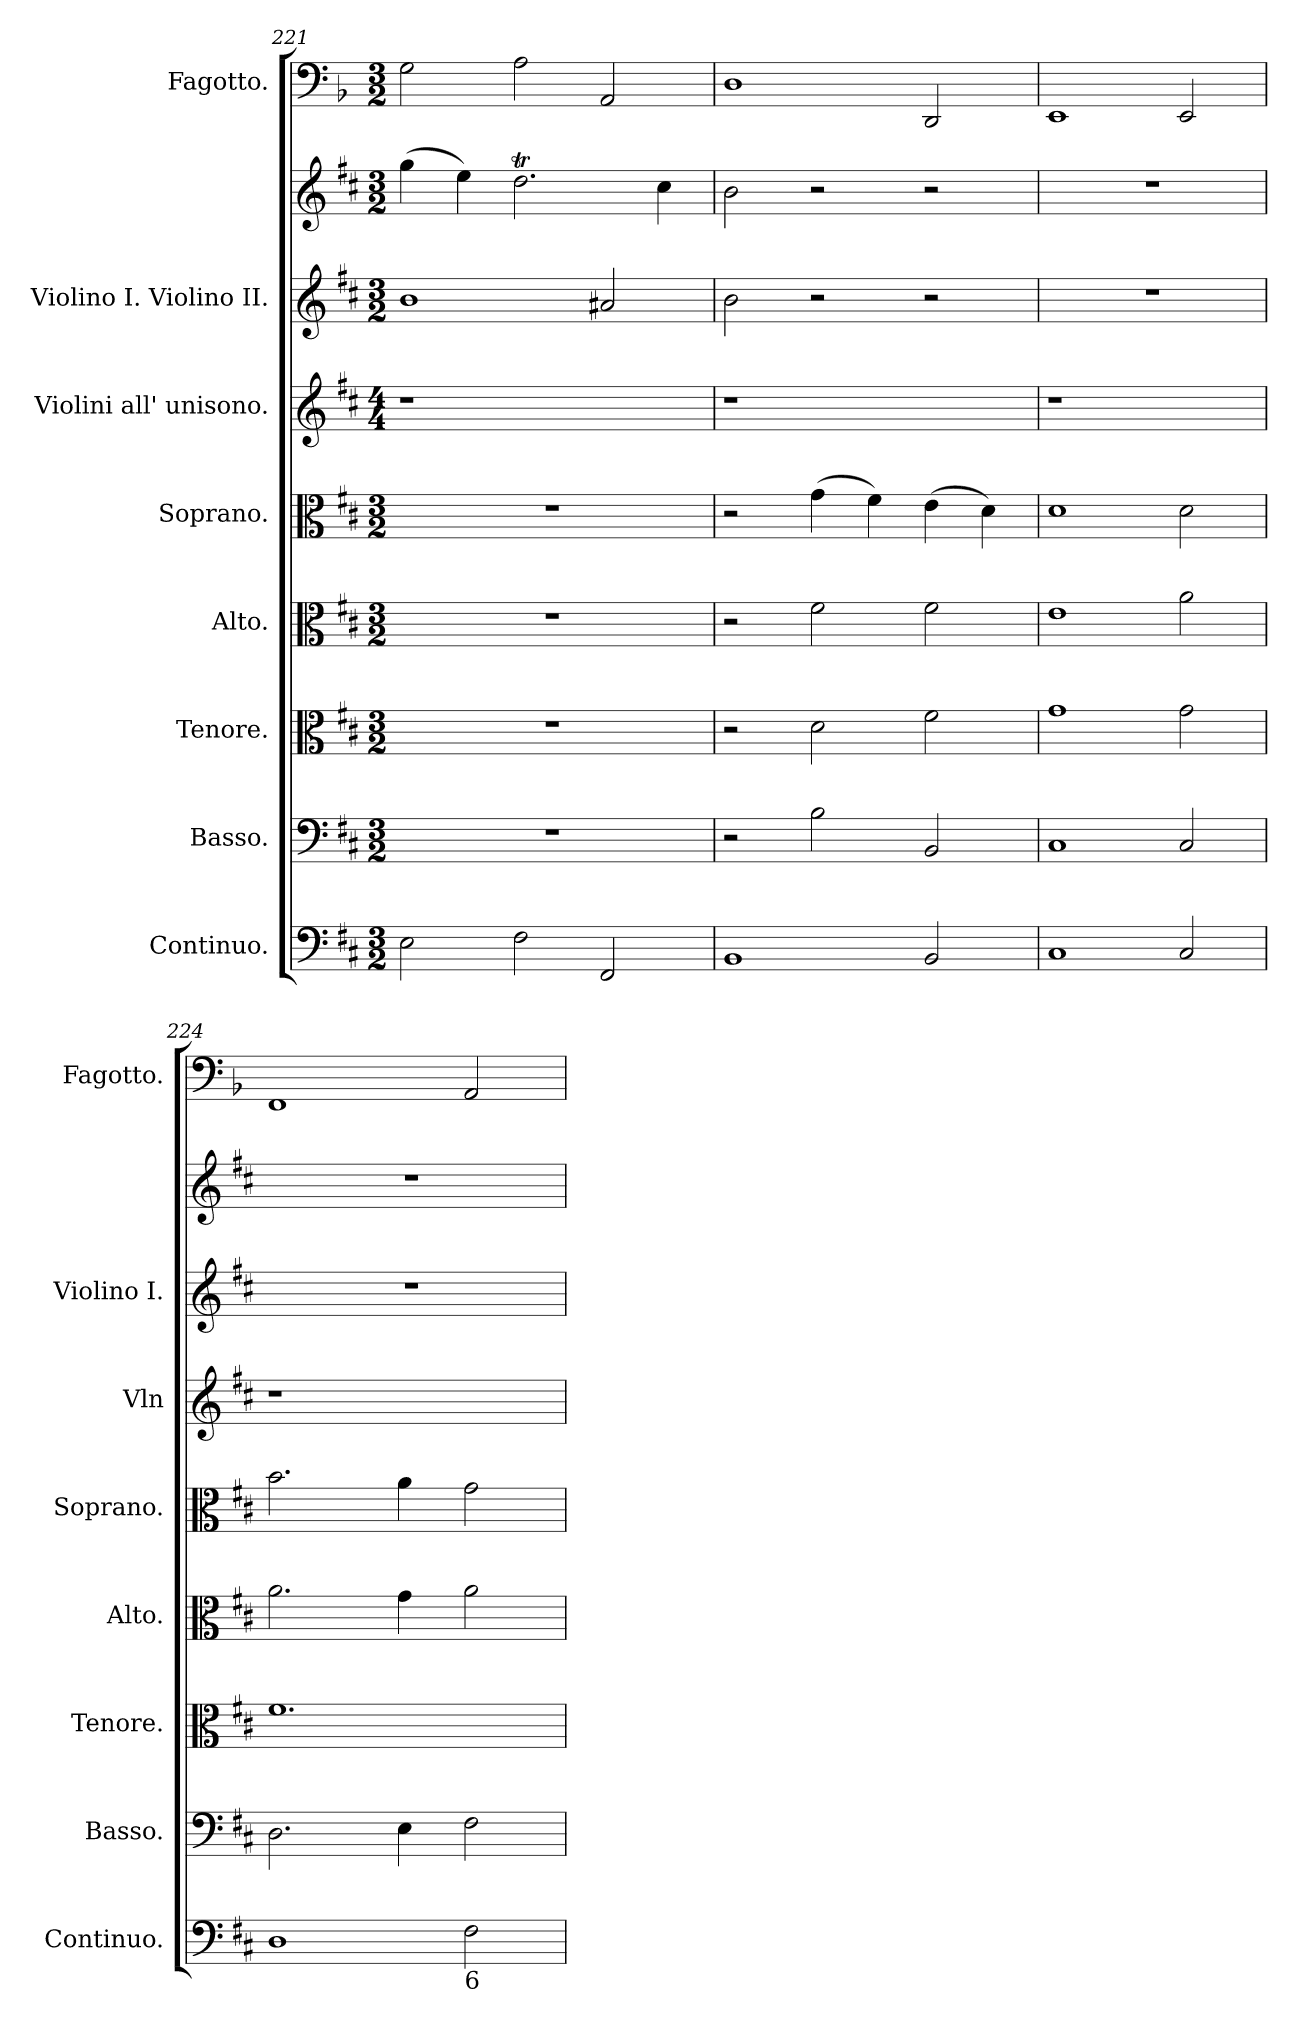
**kern	**kern	**kern	**kern	**kern	**kern	**kern	**kern	**kern
*part8	*part7	*part6	*part5	*part4	*part3	*part2	*part2	*part1
*staff9	*staff8	*staff7	*staff6	*staff5	*staff4	*staff3	*staff2	*staff1
*I"Continuo.	*I"Basso.	*I"Tenore.	*I"Alto.	*I"Soprano.	*I"Violini all' unisono.	*I"Violino I. Violino II.	*	*I"Fagotto.
*I'Continuo.	*I'Basso.	*I'Tenore.	*I'Alto.	*I'Soprano.	*I'Vln	*I'Violino I.	*	*I'Fagotto.
*clefF4	*clefF4	*clefC3	*clefC3	*clefC3	*clefG2	*clefG2	*clefG2	*clefF4
*	*	*	*	*	*	*	*	*ITrd2c3
*k[f#c#]	*k[f#c#]	*k[f#c#]	*k[f#c#]	*k[f#c#]	*k[f#c#]	*k[f#c#]	*k[f#c#]	*k[f#c#]
*D:	*D:	*D:	*D:	*D:	*D:	*D:	*D:	*D:
*M3/2	*M3/2	*M3/2	*M3/2	*M3/2	*M4/4	*M3/2	*M3/2	*M3/2
=221	=221	=221	=221	=221	=221	=221	=221	=221
2E\	1.r	1.r	1.r	1.r	1r	1b	(>4gg\	2E\
.	.	.	.	.	.	.	4ee\)	.
2F#\	.	.	.	.	.	.	2.ddT\	2F#\
2FF#/	.	.	.	.	2ryy	2a#X/	.	2FF#/
.	.	.	.	.	.	.	4cc#\	.
=222!	=222!	=222!	=222!	=222!	=222!	=222!	=222!	=222!
1BB	2r	2r	2r	2r	1r	2b\	2b\	1BB
.	2B\	2d\	2f#\	(>4g\	.	2r	2r	.
.	.	.	.	4f#\)	.	.	.	.
2BB/	2BB/	2f#\	2f#\	(>4e\	2ryy	2r	2r	2BBB/
.	.	.	.	4d\)	.	.	.	.
=223!	=223!	=223!	=223!	=223!	=223!	=223!	=223!	=223!
1C#	1C#	1g	1e	1d	1r	1.r	1.r	1CC#
2C#/	2C#/	2g\	2a\	2d\	2ryy	.	.	2CC#/
=224!	=224!	=224!	=224!	=224!	=224!	=224!	=224!	=224!
1D	2.D\	1.f#	2.a\	2.b\	1r	1.r	1.r	1DD
.	4E\	.	4g\	4a\	.	.	.	.
!LO:TX:b:t=6	!	!	!	!	!	!	!	!
2F#\	2F#\	.	2a\	2g\	2ryy	.	.	2FF#/
=!	=!	=!	=!	=!	=!	=!	=!	=!
*-	*-	*-	*-	*-	*-	*-	*-	*-
